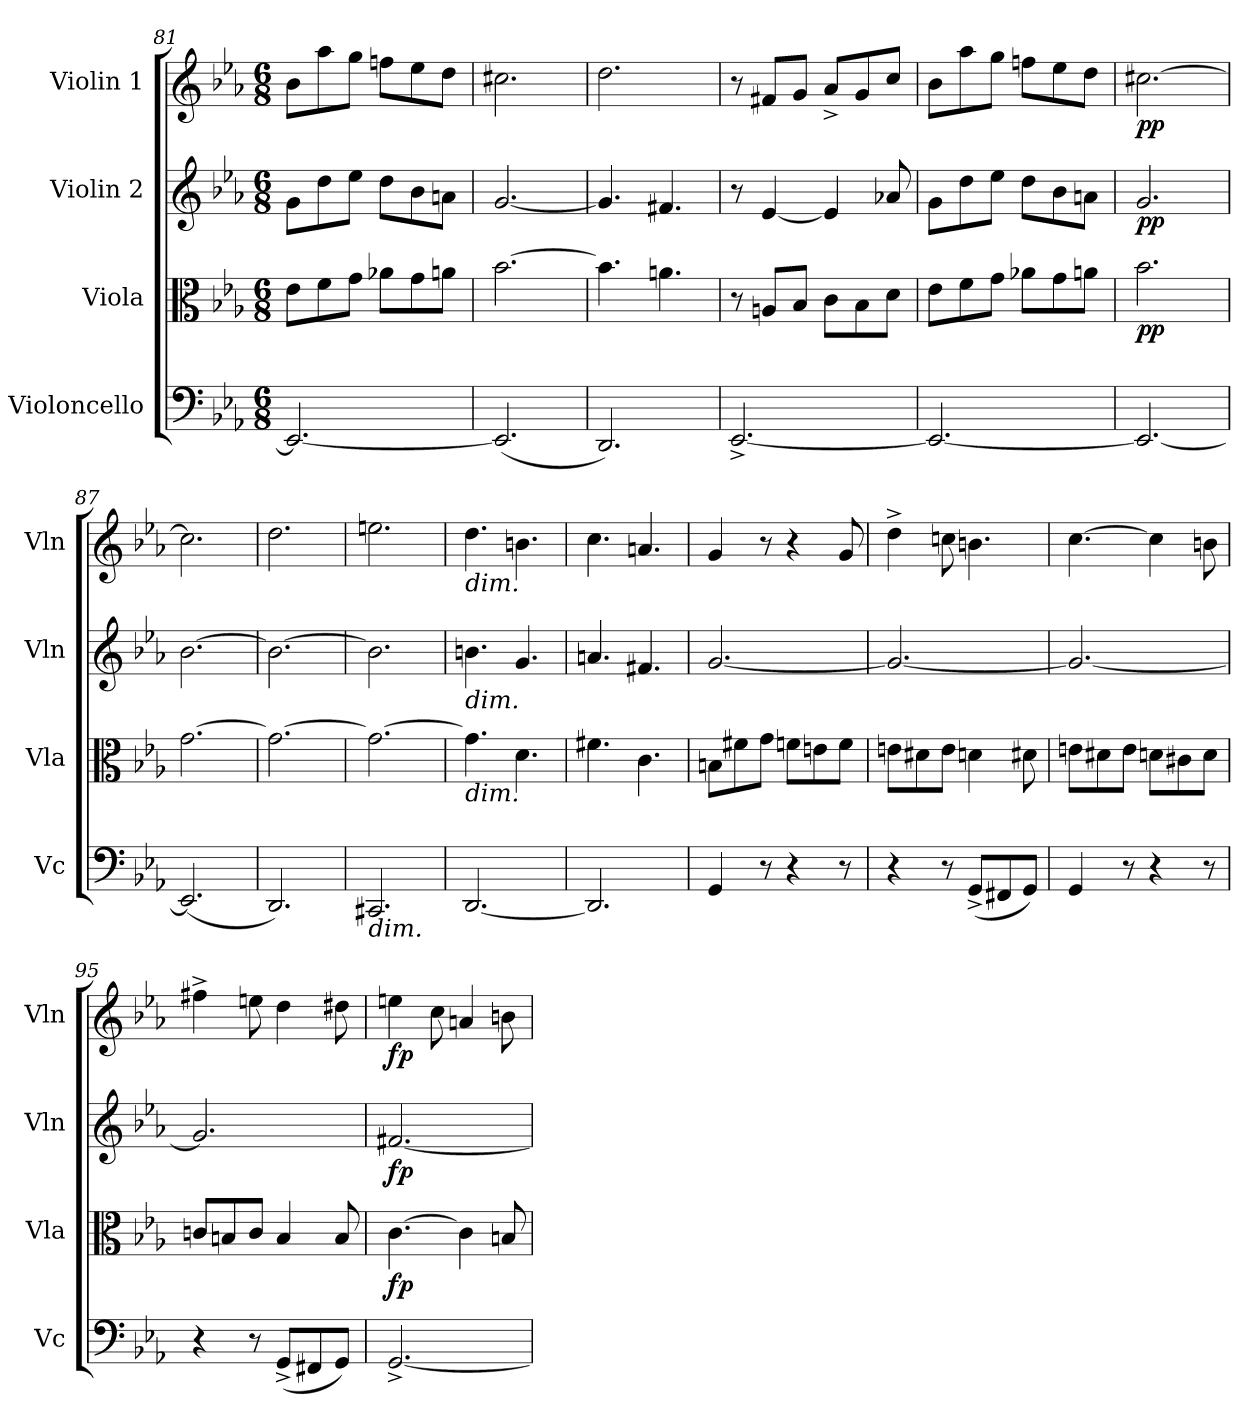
**kern	**kern	**dynam	**kern	**dynam	**kern	**dynam
*part4	*part3	*part3	*part2	*part2	*part1	*part1
*staff4	*staff3	*staff3	*staff2	*staff2	*staff1	*staff1
*I"Violoncello	*I"Viola	*	*I"Violin 2	*	*I"Violin 1	*
*I'Vc	*I'Vla	*	*I'Vln	*	*I'Vln	*
*clefF4	*clefC3	*	*clefG2	*	*clefG2	*
*k[b-e-a-]	*k[b-e-a-]	*	*k[b-e-a-]	*	*k[b-e-a-]	*
*M6/8	*M6/8	*	*M6/8	*	*M6/8	*
=81	=81	=81	=81	=81	=81	=81
2.EE-/_	8e-\L	.	8g\L	.	8b-\L	.
.	8f\	.	8dd\	.	8aa-\	.
.	8g\J	.	8ee-\J	.	8gg\J	.
.	8a-X\L	.	8dd\L	.	8ffn\L	.
.	8g\	.	8b-\	.	8ee-\	.
.	8an\J	.	8an\J	.	8dd\J	.
=82	=82	=82	=82	=82	=82	=82
(2.EE-/]	[2.b-\	.	[2.g/	.	2.cc#X\	.
=83	=83	=83	=83	=83	=83	=83
2.DD/)	4.b-\]	.	4.g/]	.	2.dd\	.
.	4.an\	.	4.f#X/	.	.	.
=84	=84	=84	=84	=84	=84	=84
[2.EE-^/	8r	.	8r	.	8r	.
.	8An/L	.	[4e-/	.	8f#X/L	.
.	8B-/J	.	.	.	8g/J	.
.	8c\L	.	4e-/]	.	8a-^/L	.
.	8B-\	.	.	.	8g/	.
.	8d\J	.	8a-X/	.	8cc/J	.
=85	=85	=85	=85	=85	=85	=85
2.EE-/_	8e-\L	.	8g\L	.	8b-\L	.
.	8f\	.	8dd\	.	8aa-\	.
.	8g\J	.	8ee-\J	.	8gg\J	.
.	8a-X\L	.	8dd\L	.	8ffn\L	.
.	8g\	.	8b-\	.	8ee-\	.
.	8an\J	.	8an\J	.	8dd\J	.
=86	=86	=86	=86	=86	=86	=86
!	!	!LO:DY:b	!	!LO:DY:b	!	!LO:DY:b
2.EE-/_	2.b-\	pp	2.g/	pp	[2.cc#X\	pp
=87	=87	=87	=87	=87	=87	=87
(2.EE-/]	[2.g\	.	[2.b-\	.	2.cc#\]	.
=88	=88	=88	=88	=88	=88	=88
2.DD/)	2.g\_	.	2.b-\_	.	2.dd\	.
=89	=89	=89	=89	=89	=89	=89
!LO:TX:b:i:t=dim.	!	!	!	!	!	!
2.CC#X/	2.g\_	.	2.b-\]	.	2.een\	.
!!LO:LB:g=z
=90	=90	=90	=90	=90	=90	=90
!	!	!	!	!	!LO:TX:b:i:t=dim.	!
!	!	!	!LO:TX:b:i:t=dim.	!	!	!
!	!LO:TX:b:i:t=dim.	!	!	!	!	!
[2.DD/	4.g\]	.	4.bn\	.	4.dd\	.
.	4.d\	.	4.g/	.	4.bn\	.
=91	=91	=91	=91	=91	=91	=91
2.DD/]	4.f#X\	.	4.an/	.	4.cc\	.
.	4.c\	.	4.f#X/	.	4.an/	.
=92	=92	=92	=92	=92	=92	=92
4GG/	8Bn\L	.	[2.g/	.	4g/	.
.	8f#X\	.	.	.	.	.
8r	8g\J	.	.	.	8r	.
4r	8fn\L	.	.	.	4r	.
.	8en\	.	.	.	.	.
8r	8f\J	.	.	.	8g/	.
=93	=93	=93	=93	=93	=93	=93
4r	8en\L	.	2.g/_	.	4dd^\	.
.	8d#X\	.	.	.	.	.
8r	8e\J	.	.	.	8ccn\	.
(8GG^/L	4dn\	.	.	.	4.bn\	.
8FF#X/	.	.	.	.	.	.
8GG/J)	8d#X\	.	.	.	.	.
=94	=94	=94	=94	=94	=94	=94
4GG/	8en\L	.	2.g/_	.	[4.cc\	.
.	8d#X\	.	.	.	.	.
8r	8e\J	.	.	.	.	.
4r	8dn\L	.	.	.	4cc\]	.
.	8c#X\	.	.	.	.	.
8r	8d\J	.	.	.	8bn\	.
=95	=95	=95	=95	=95	=95	=95
4r	8cn/L	.	2.g/]	.	4ff#X^\	.
.	8Bn/	.	.	.	.	.
8r	8c/J	.	.	.	8een\	.
(8GG^/L	4B/	.	.	.	4dd\	.
8FF#X/	.	.	.	.	.	.
8GG/J)	8B/	.	.	.	8dd#X\	.
=96	=96	=96	=96	=96	=96	=96
!	!	!LO:DY:b	!	!LO:DY:b	!	!LO:DY:b
[2.GG^/	[4.c\	fp	[2.f#X/	fp	4een\	fp
.	.	.	.	.	8cc\	.
.	4c\]	.	.	.	4an/	.
.	8Bn/	.	.	.	8bn\	.
=	=	=	=	=	=	=
*-	*-	*-	*-	*-	*-	*-
